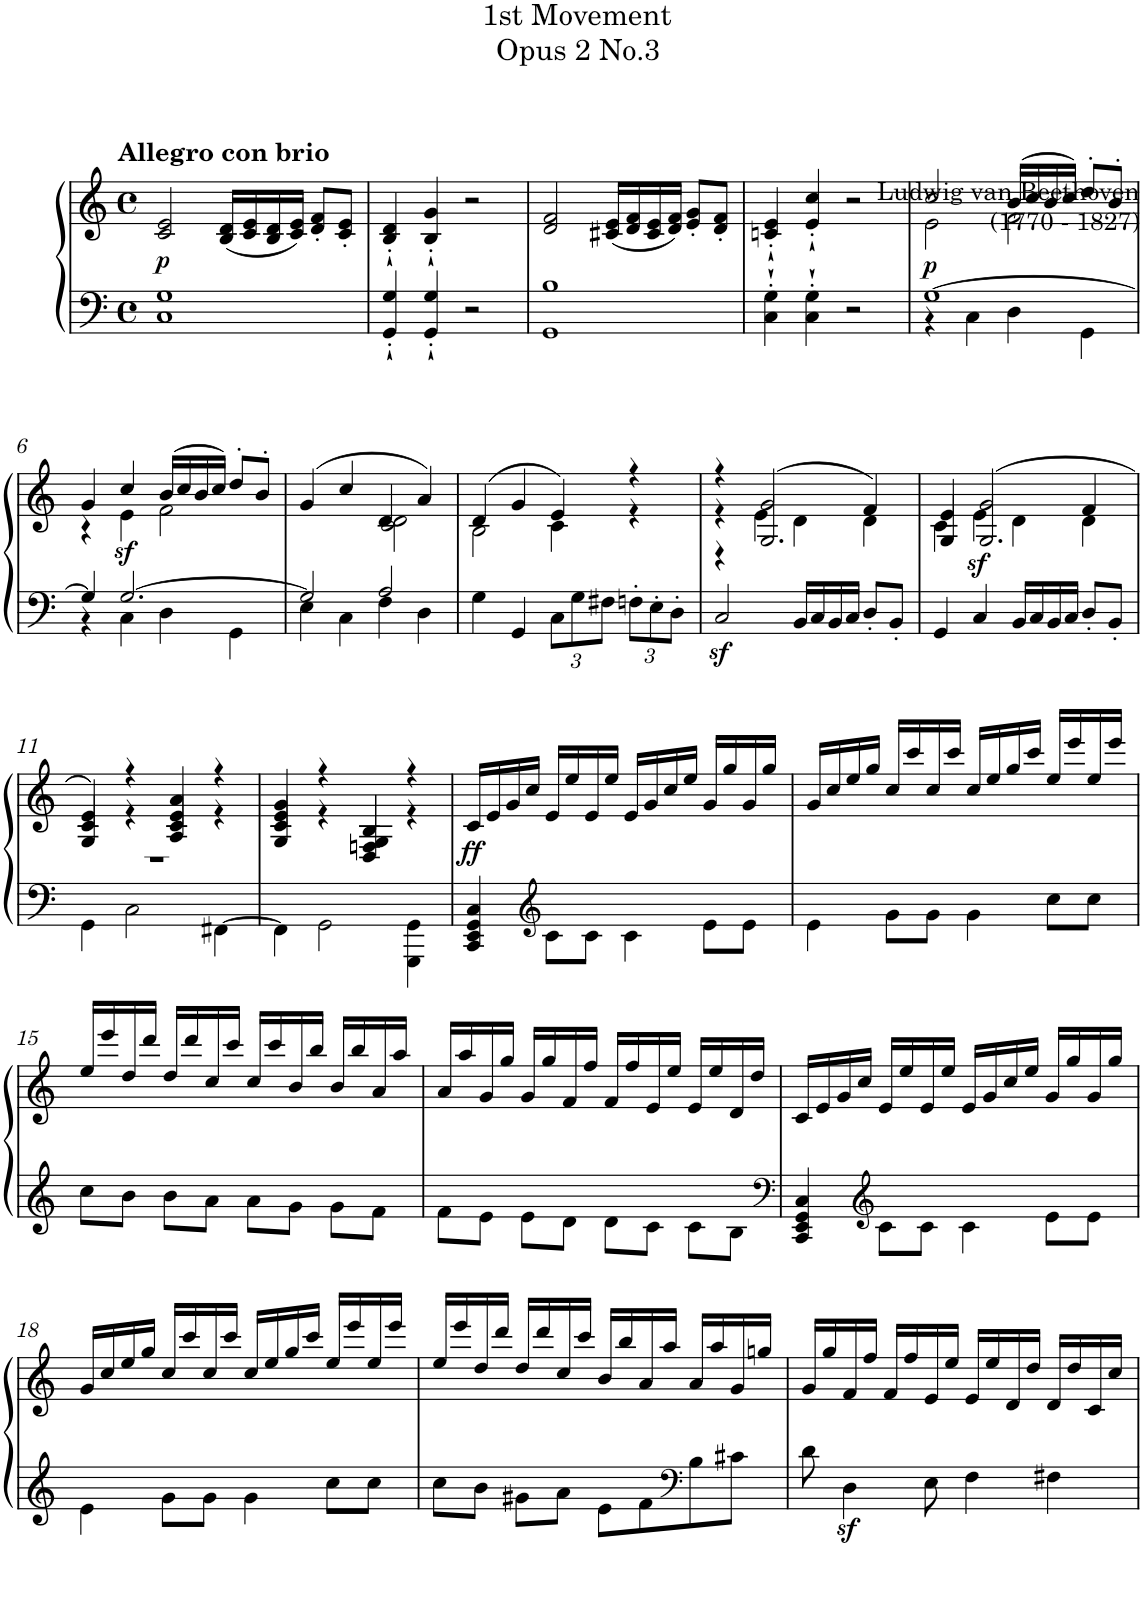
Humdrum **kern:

**kern	**kern	**dynam
*part1	*part1	*part1
*staff2	*staff1	*staff1/2
*I"Piano	*	*
*I'Pno	*	*
*clefF4	*clefG2	*
*k[]	*k[]	*
*M4/4	*M4/4	*
*met(c)	*met(c)	*
=1	=1	=1
!	!LO:TX:a:B:t=Allegro con brio	!
!	!	!LO:DY:a=2
1C 1G	2c/ 2e/	p
.	(<16B/ 16d/LL	.
.	16c/ 16e/	.
.	16B/ 16d/	.
.	16c/ 16e/JJ)	.
.	8d/' 8f/'L	.
.	8c/' 8e/'J	.
=2	=2	=2
4GG/'` 4G/'`	4B/'` 4d/'`	.
4GG/'` 4G/'`	4B/'` 4g/'`	.
2r	2r	.
=3	=3	=3
1GG 1B	2d/ 2f/	.
.	(<16c#X/ 16e/LL	.
.	16d/ 16f/	.
.	16c#/ 16e/	.
.	16d/ 16f/JJ)	.
.	8e/' 8g/'L	.
.	8d/' 8f/'J	.
=4	=4	=4
4C\'` 4G\'`	4cn/'` 4e/'`	.
4C\'` 4G\'`	4e/'` 4cc/'`	.
2r	2r	.
=5	=5	=5
*^	*^	*
!	!	!	!	!LO:DY:b
[1G	4r	2cc/	2e\	p
.	4C\	.	.	.
.	4D\	(>16b/LL	2f\	.
.	.	16cc/	.	.
.	.	16b/	.	.
.	.	16cc/JJ)	.	.
.	4GG\	8dd'/L	.	.
.	.	8b'/J	.	.
!!LO:LB:g=z	!!
=6	=6	=6	=6	=6
4G/]	4r	4g/	4r	.
!	!	!	!	!LO:DY:b
[2.G/	4C\	4cc/	4e\	sf
.	4D\	(>16b/LL	2f\	.
.	.	16cc/	.	.
.	.	16b/	.	.
.	.	16cc/JJ)	.	.
.	4GG\	8dd'/L	.	.
.	.	8b'/J	.	.
=7	=7	=7	=7	=7
2G/]	4E\	(>4g/	2ryy	.
.	4C\	4cc/	.	.
2A/	4F\	4d/	2c\ 2d\	.
.	4D\	4a/)	.	.
*v	*v	*	*	*
=8	=8	=8	=8
4G\	(>4d/	2B\	.
4GG/	4g/	.	.
*Xbrackettup	*	*	*
12C\L	4e/)	4c\	.
12G\	.	.	.
12F#X\J	.	.	.
12Fn'\L	4r	4r	.
12E'\	.	.	.
12D'\J	.	.	.
=9	=9	=9	=9
*	*	*^	*
2Cz</	4r	4r	4r	.
.	(>2g/	4e\	2.G/	.
16BB/LL	.	4d\	.	.
16C/	.	.	.	.
16BB/	.	.	.	.
16C/JJ	.	.	.	.
8D'/L	4f/)	4d\	.	.
8BB'/J	.	.	.	.
=10	=10	=10	=10	=10
4GG/	4e/	4c\	4G/	.
!	!	!	!	!LO:DY:b
4C/	(>2g/	4e\	2.G/	sf
16BB/LL	.	4d\	.	.
16C/	.	.	.	.
16BB/	.	.	.	.
16C/JJ	.	.	.	.
8D'/L	4f/	4d\	.	.
8BB'/J	.	.	.	.
!!LO:LB:g=z	!!	!!
=11	=11	=11	=11	=11
4GG\	4c/ 4e/)	4G/	1r	.
2C\	4r	4r	.	.
.	4c/ 4e/ 4a/	4A/	.	.
[4FF#X\	4r	4r	.	.
*	*	*v	*v	*
=12	=12	=12	=12
4FF#\]	4c/ 4e/ 4g/	4G/	.
2GG\	4r	4r	.
.	4B/	4D/ 4Fn/ 4G/	.
4GGG\ 4GG\	4r	4r	.
=13	=13	=13	=13
!	!	!	!LO:DY:b
*	*v	*v	*
4CC/ 4EE/ 4GG/ 4C/	16c/LL	ff
.	16e/	.
.	16g/	.
.	16cc/JJ	.
*clefG2	*	*
8c\L	16e/LL	.
.	16ee/	.
8c\J	16e/	.
.	16ee/JJ	.
4c\	16e/LL	.
.	16g/	.
.	16cc/	.
.	16ee/JJ	.
8e\L	16g/LL	.
.	16gg/	.
8e\J	16g/	.
.	16gg/JJ	.
=14	=14	=14
4e\	16g/LL	.
.	16cc/	.
.	16ee/	.
.	16gg/JJ	.
8g\L	16cc/LL	.
.	16ccc/	.
8g\J	16cc/	.
.	16ccc/JJ	.
4g\	16cc/LL	.
.	16ee/	.
.	16gg/	.
.	16ccc/JJ	.
8cc\L	16ee/LL	.
.	16eee/	.
8cc\J	16ee/	.
.	16eee/JJ	.
!!LO:LB:g=z
=15	=15	=15
8cc\L	16ee/LL	.
.	16eee/	.
8b\J	16dd/	.
.	16ddd/JJ	.
8b\L	16dd/LL	.
.	16ddd/	.
8a\J	16cc/	.
.	16ccc/JJ	.
8a\L	16cc/LL	.
.	16ccc/	.
8g\J	16b/	.
.	16bb/JJ	.
8g\L	16b/LL	.
.	16bb/	.
8f\J	16a/	.
.	16aa/JJ	.
=16	=16	=16
8f\L	16a/LL	.
.	16aa/	.
8e\J	16g/	.
.	16gg/JJ	.
8e\L	16g/LL	.
.	16gg/	.
8d\J	16f/	.
.	16ff/JJ	.
8d\L	16f/LL	.
.	16ff/	.
8c\J	16e/	.
.	16ee/JJ	.
8c\L	16e/LL	.
.	16ee/	.
8B\J	16d/	.
.	16dd/JJ	.
=17	=17	=17
*clefF4	*	*
4CC/ 4EE/ 4GG/ 4C/	16c/LL	.
.	16e/	.
.	16g/	.
.	16cc/JJ	.
*clefG2	*	*
8c\L	16e/LL	.
.	16ee/	.
8c\J	16e/	.
.	16ee/JJ	.
4c\	16e/LL	.
.	16g/	.
.	16cc/	.
.	16ee/JJ	.
8e\L	16g/LL	.
.	16gg/	.
8e\J	16g/	.
.	16gg/JJ	.
!!LO:LB:g=z
=18	=18	=18
4e\	16g/LL	.
.	16cc/	.
.	16ee/	.
.	16gg/JJ	.
8g\L	16cc/LL	.
.	16ccc/	.
8g\J	16cc/	.
.	16ccc/JJ	.
4g\	16cc/LL	.
.	16ee/	.
.	16gg/	.
.	16ccc/JJ	.
8cc\L	16ee/LL	.
.	16eee/	.
8cc\J	16ee/	.
.	16eee/JJ	.
=19	=19	=19
8cc\L	16ee/LL	.
.	16eee/	.
8b\J	16dd/	.
.	16ddd/JJ	.
8g#X\L	16dd/LL	.
.	16ddd/	.
8a\J	16cc/	.
.	16ccc/JJ	.
8e\L	16b/LL	.
.	16bb/	.
8f\	16a/	.
.	16aa/JJ	.
*clefF4	*	*
8B\	16a/LL	.
.	16aa/	.
8c#X\J	16g/	.
.	16ggn/JJ	.
=20	=20	=20
8d\	16g/LL	.
.	16gg/	.
4Dz<\	16f/	.
.	16ff/JJ	.
.	16f/LL	.
.	16ff/	.
8E\	16e/	.
.	16ee/JJ	.
4F\	16e/LL	.
.	16ee/	.
.	16d/	.
.	16dd/JJ	.
4F#X\	16d/LL	.
.	16dd/	.
.	16c/	.
.	16cc/JJ	.
=	=	=
*-	*-	*-
